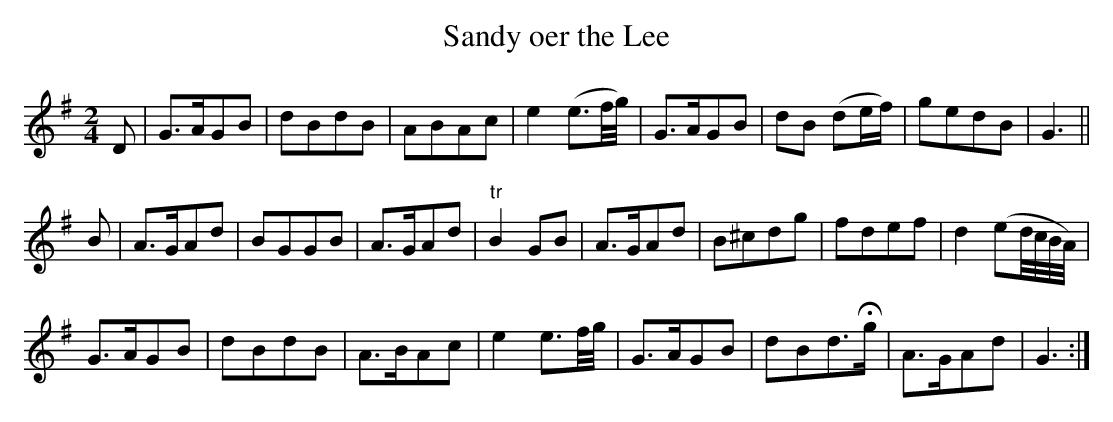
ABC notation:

X:1
T:Sandy oer the Lee
M:2/4
L:1/8
K:G
D|\
G>AGB| dBdB| ABAc| e2 (e3/f//g//)|\
G>AGB| dB (de/f/)| gedB| G3||
B|\
A>GAd| BGGB| A>GAd| "tr"B2 GB|\
A>GAd| B^cdg| fdef| d2 (ed//c//B//A//)|
G>AGB| dBdB| A>BAc| e2 e3/f//g//|\
G>AGB| dBd>Hg| A>GAd| G3:|
